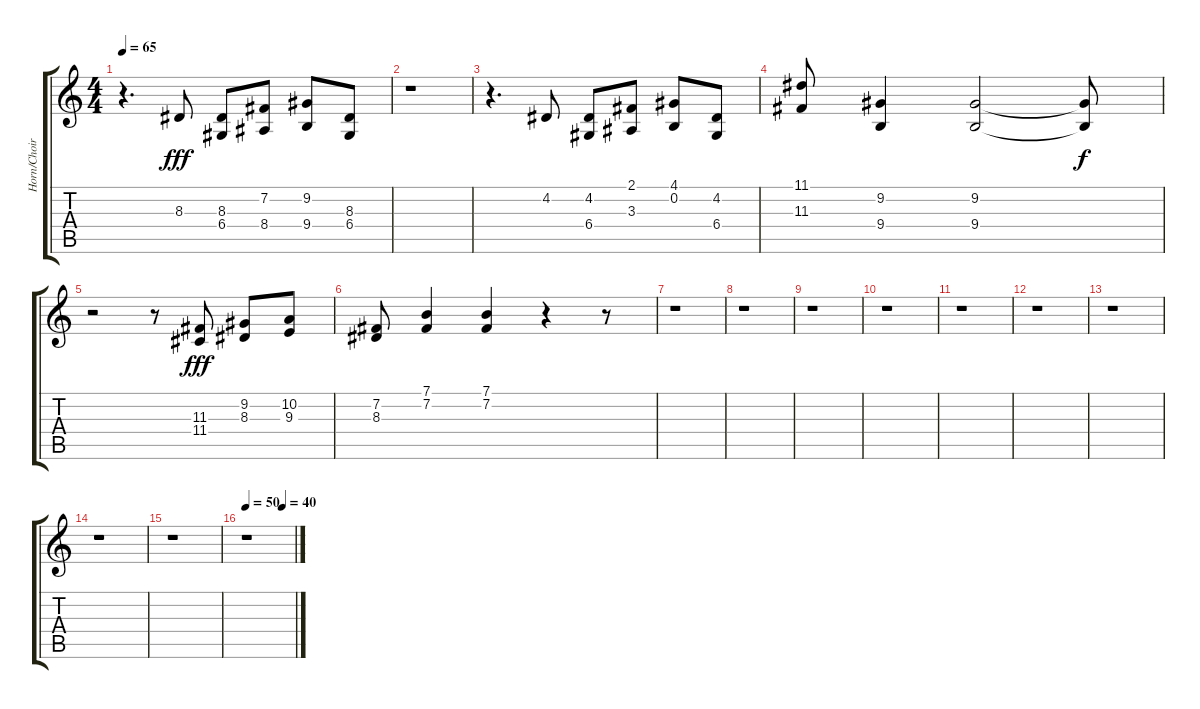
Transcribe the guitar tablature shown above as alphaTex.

\track ("Horn/Choir" "Horn/Choir") {instrument brasssection}
\staff {score tabs}
\tuning (E4 B3 G3 D3 A2 E2) {hide}
\ts (4 4)
\tempo 65
\clef g2
\ks c
r.4{d dy f} 8.3.8{dy fff} (8.3 6.4).8 (7.2 8.4).8 (9.2 9.4).8 (8.3 6.4).8 |
r.1 |
r.4{d} 4.2.8 (4.2 6.4).8 (2.1 3.3).8 (4.1 0.2).8 (4.2 6.4).8 |
(11.1 11.3).8 (9.2 9.4).4 (9.2 9.4).2 (9.2{t} 9.4{t}).8{dy f} |
r.2 r.8 (11.3 11.4).8{dy fff} (9.2 8.3).8 (10.2 9.3).8 |
(7.2 8.3).8 (7.1 7.2).4 (7.1 7.2).4 r.4 r.8 |
r.1 |
r.1 |
r.1 |
r.1 |
r.1 |
r.1 |
r.1 |
r.1 |
r.1 |
\tempo 50
\tempo (40 0.75)
r.1
